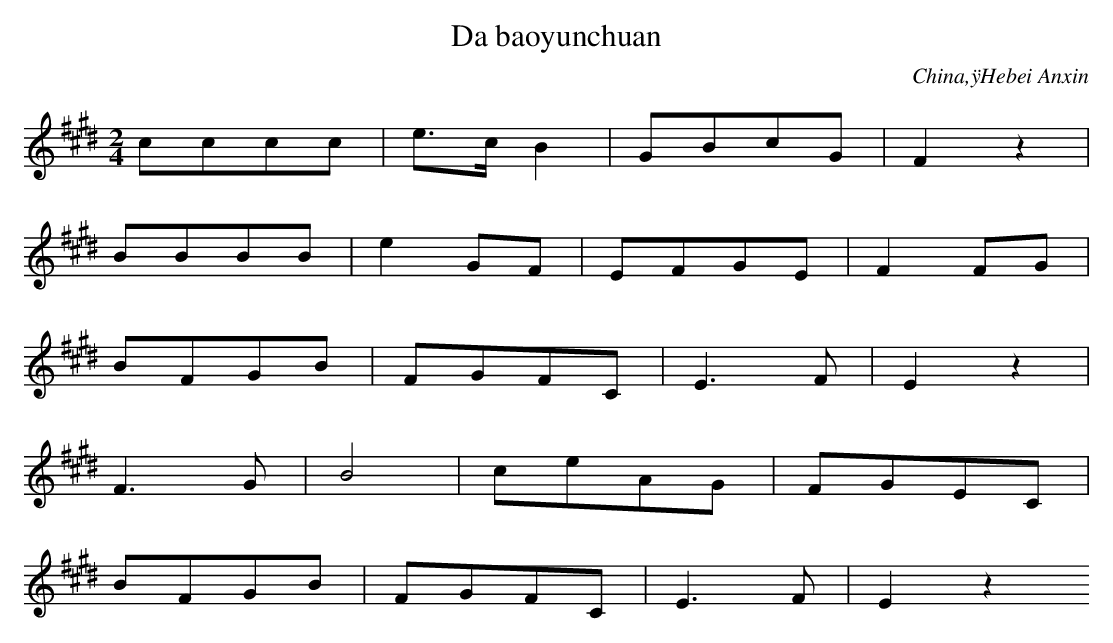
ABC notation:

X:1
T: Da baoyunchuan
O: China,ÿHebei Anxin
M: 2/4
L: 1/16
K: E
c2c2c2c2 | e3cB4 | G2B2c2G2 | F4z4 |
B2B2B2B2 | e4G2F2 | E2F2G2E2 | F4F2G2 |
B2F2G2B2 | F2G2F2C2 | E6F2 | E4z4 |
F6G2 | B8 | c2e2A2G2 | F2G2E2C2 |
B2F2G2B2 | F2G2F2C2 | E6F2 | E4z4
